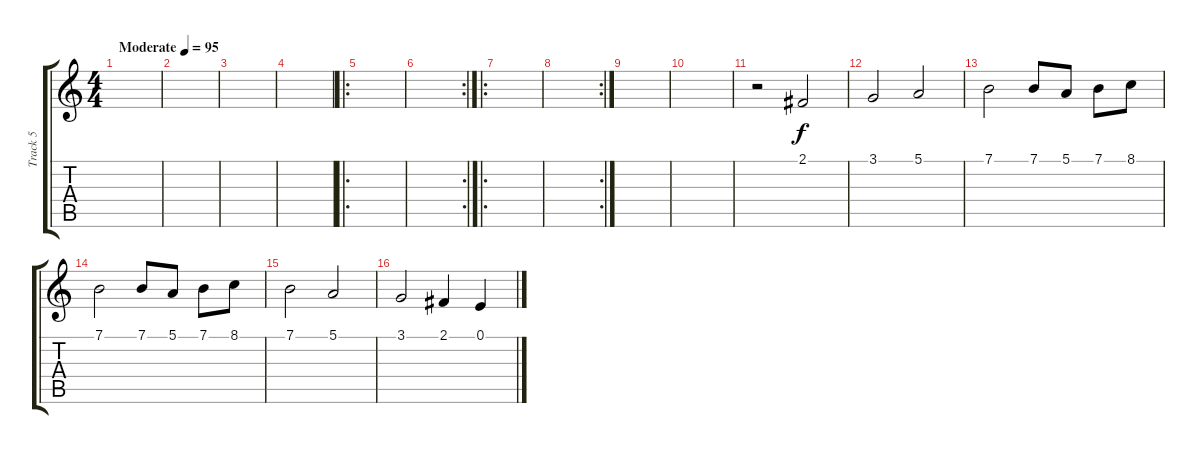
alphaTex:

\track ("Track 5" "Track 5") {instrument pad1newage}
\staff {score tabs}
\tuning (E4 B3 G3 D3 A2 E2) {hide}
\ts (4 4)
\tempo (95 "Moderate")
\clef g2
\ks c
|
|
|
|
\ro
|
\rc 2
|
\ro
|
\rc 2
|
|
|
r.2 2.1.2 |
3.1.2 5.1.2 |
7.1.2 7.1.8 5.1.8 7.1.8 8.1.8 |
7.1.2 7.1.8 5.1.8 7.1.8 8.1.8 |
7.1.2 5.1.2 |
3.1.2 2.1.4 0.1.4
